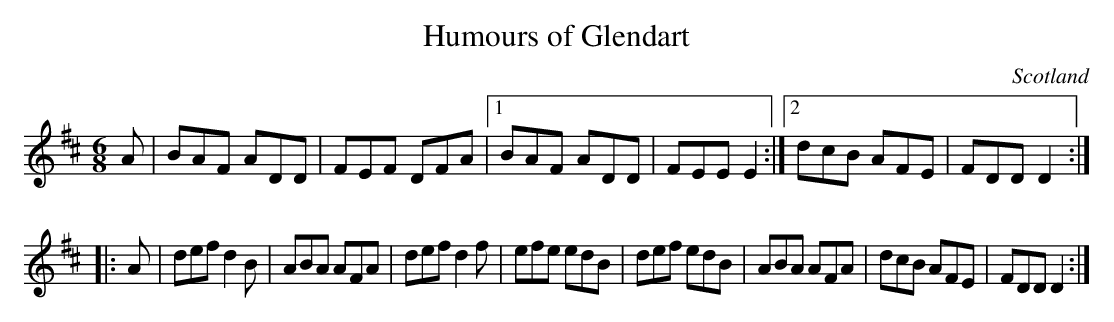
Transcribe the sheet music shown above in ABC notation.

X:1
T:Humours of Glendart
M:6/8
O:Scotland
O:Ireland
K:D major
A |\
BAF ADD | FEF DFA \
|1 BAF ADD | FEE E2 :|2 dcB AFE | FDD D2 :|
|:A |\
def d2B | ABA AFA | def d2f | efe edB |\
def edB | ABA AFA | dcB AFE | FDD D2 :|
